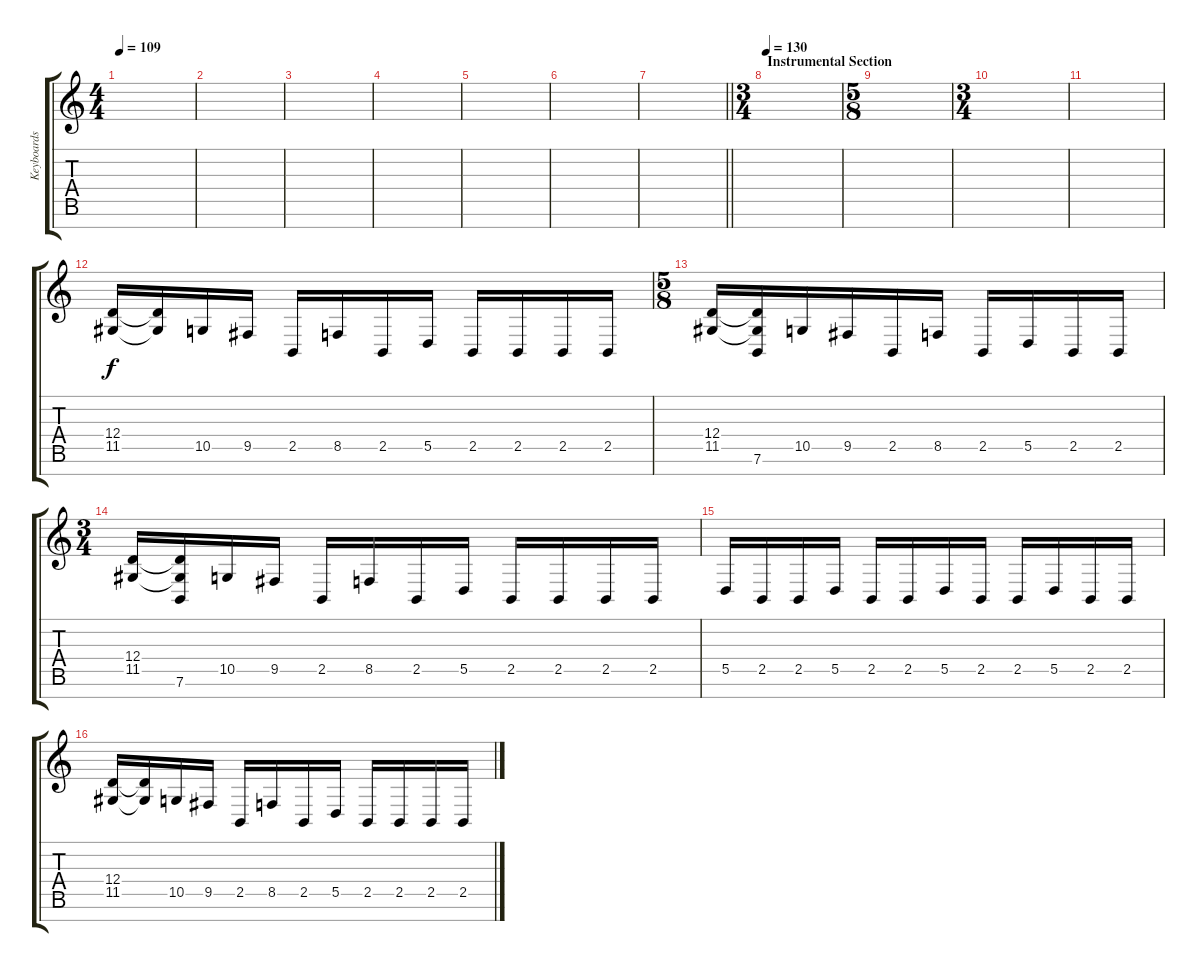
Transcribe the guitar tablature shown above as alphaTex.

\track ("Keyboards 1" "Keyboards ") {instrument lead2sawtooth}
\staff {score tabs}
\tuning (E4 B3 G3 D3 A2 E2 B1) {hide}
\ts (4 4)
\tempo 109
\clef g2
\ks c
|
|
|
|
|
|
\barLineRight lightlight
|
\ts (3 4)
\section ("" "Instrumental Section")
\tempo 130
|
\ts (5 8)
|
\ts (3 4)
|
|
(12.4 11.5).16 (12.4{t} 11.5{t}).16 10.5.16 9.5.16 2.5.16 8.5.16 2.5.16 5.5.16 2.5.16 2.5.16 2.5.16 2.5.16 |
\ts (5 8)
(12.4 11.5).16 (12.4{t} 11.5{t} 7.6).16 10.5.16 9.5.16 2.5.16 8.5.16 2.5.16 5.5.16 2.5.16 2.5.16 |
\ts (3 4)
(12.4 11.5).16 (12.4{t} 11.5{t} 7.6).16 10.5.16 9.5.16 2.5.16 8.5.16 2.5.16 5.5.16 2.5.16 2.5.16 2.5.16 2.5.16 |
5.5.16 2.5.16 2.5.16 5.5.16 2.5.16 2.5.16 5.5.16 2.5.16 2.5.16 5.5.16 2.5.16 2.5.16 |
(12.4 11.5).16 (12.4{t} 11.5{t}).16 10.5.16 9.5.16 2.5.16 8.5.16 2.5.16 5.5.16 2.5.16 2.5.16 2.5.16 2.5.16
